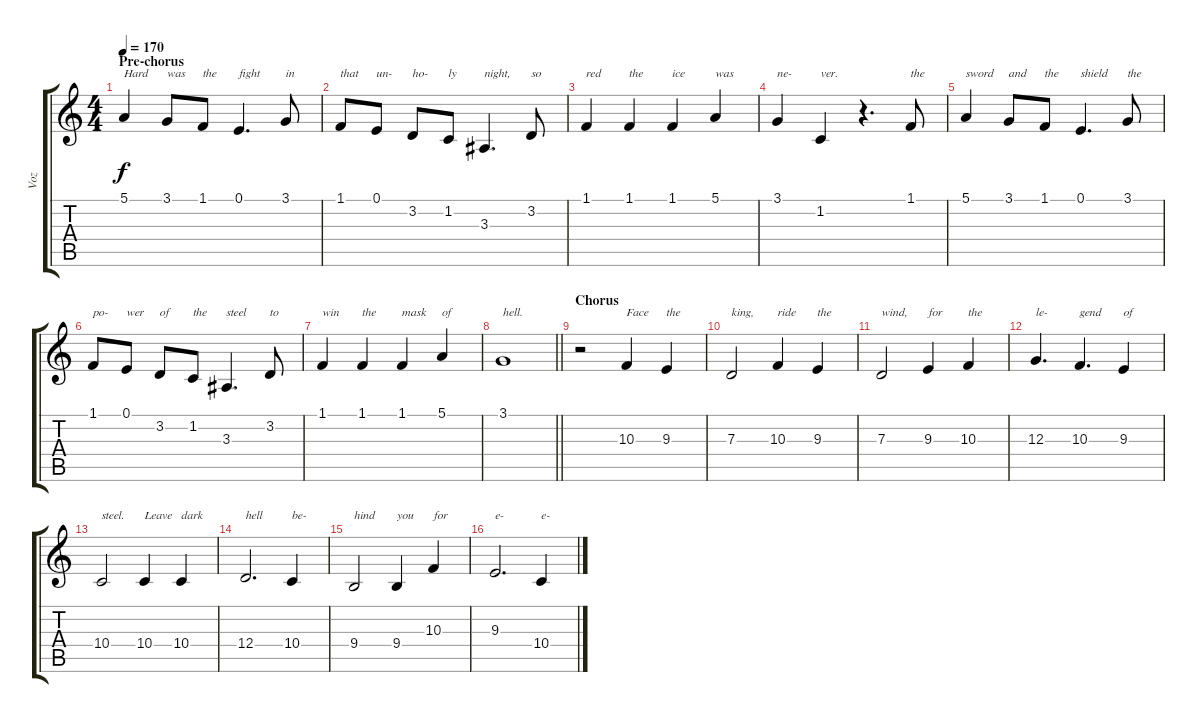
\track ("Voz" "Voz") {instrument tenorsax}
\staff {score tabs}
\tuning (E4 B3 G3 D3 A2 E2) {hide}
\ts (4 4)
\section ("" "Pre-chorus")
\tempo 170
\clef g2
\ks c
5.1.4{txt "Hard" dy f} 3.1.8{txt "was"} 1.1.8{txt "the"} 0.1.4{d txt "fight"} 3.1.8{txt "in"} |
1.1.8{txt "that"} 0.1.8{txt "un-"} 3.2.8{txt "ho-"} 1.2.8{txt "ly"} 3.3.4{d txt "night,"} 3.2.8{txt "so"} |
1.1.4{txt "red"} 1.1.4{txt "the"} 1.1.4{txt "ice"} 5.1.4{txt "was"} |
3.1.4{txt "ne-"} 1.2.4{txt "ver."} r.4{d} 1.1.8{txt "the"} |
5.1.4{txt "sword"} 3.1.8{txt "and"} 1.1.8{txt "the"} 0.1.4{d txt "shield"} 3.1.8{txt "the"} |
1.1.8{txt "po-"} 0.1.8{txt "wer"} 3.2.8{txt "of"} 1.2.8{txt "the"} 3.3.4{d txt "steel"} 3.2.8{txt "to"} |
1.1.4{txt "win"} 1.1.4{txt "the"} 1.1.4{txt "mask"} 5.1.4{txt "of"} |
\barLineRight lightlight
3.1.1{txt "hell."} |
\section ("" "Chorus")
r.2 10.3.4{txt "Face"} 9.3.4{txt "the"} |
7.3.2{txt "king,"} 10.3.4{txt "ride"} 9.3.4{txt "the"} |
7.3.2{txt "wind,"} 9.3.4{txt "for"} 10.3.4{txt "the"} |
12.3.4{d txt "le-"} 10.3.4{d txt "gend"} 9.3.4{txt "of"} |
10.4.2{txt "steel."} 10.4.4{txt "Leave"} 10.4.4{txt "dark"} |
12.4.2{d txt "hell"} 10.4.4{txt "be-"} |
9.4.2{txt "hind"} 9.4.4{txt "you"} 10.3.4{txt "for"} |
9.3.2{d txt "e-"} 10.4.4{txt "e-"}
